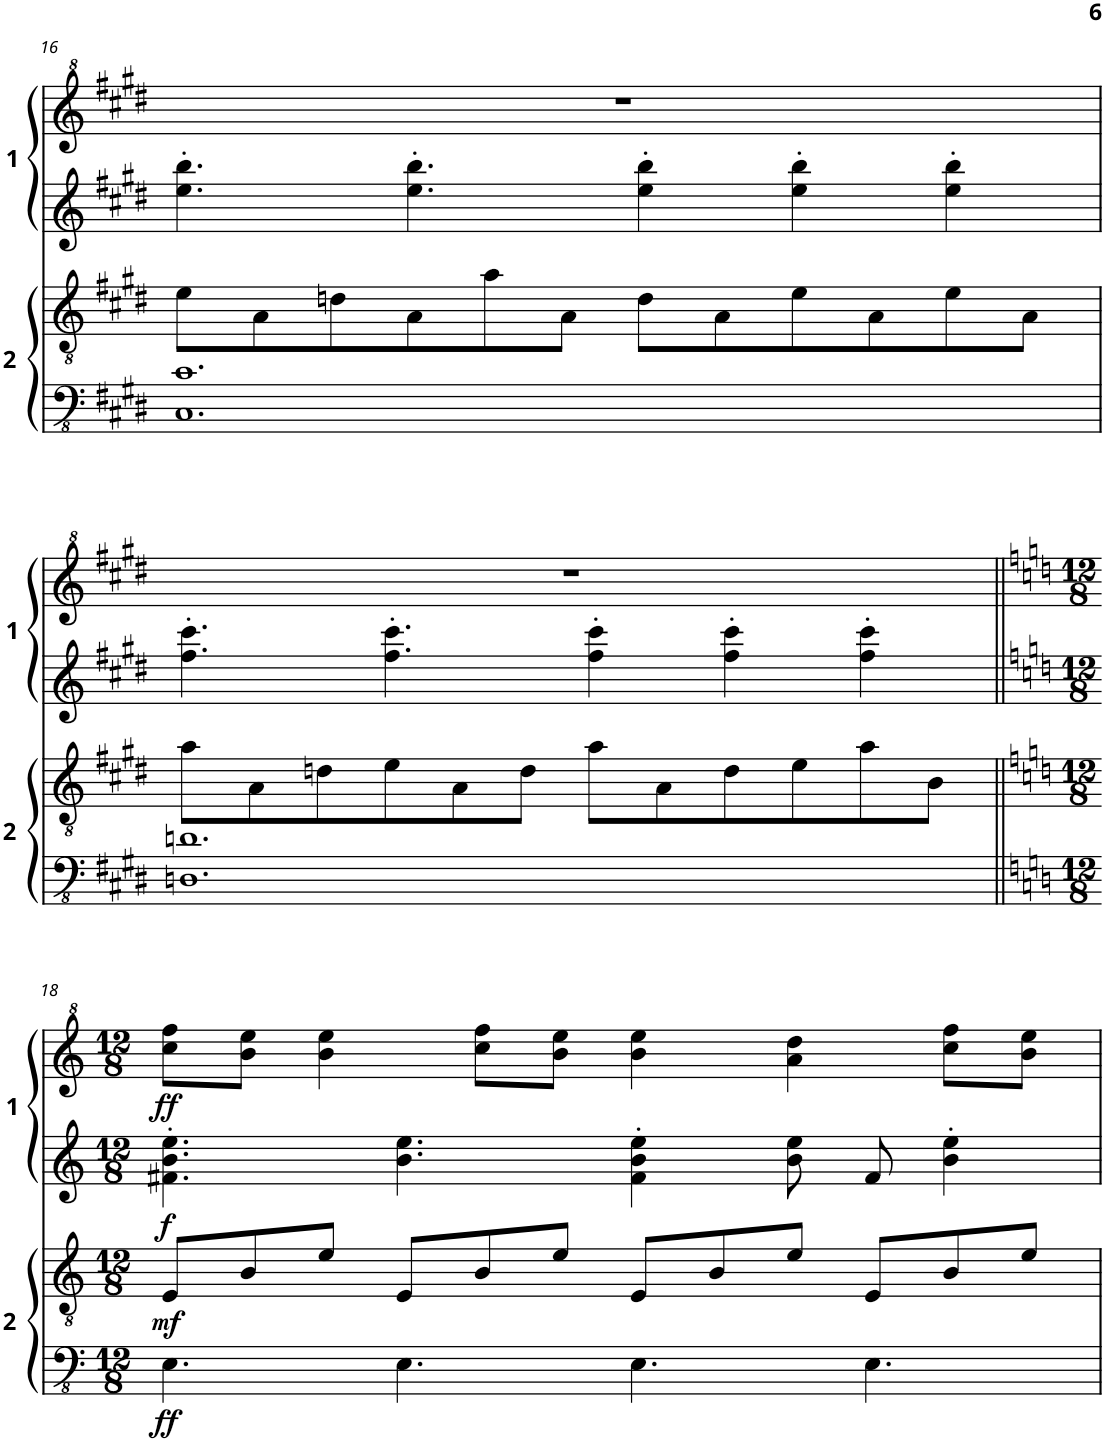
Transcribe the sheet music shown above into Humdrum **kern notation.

**kern	**kern	**dynam	**kern	**kern	**dynam
*part2	*part2	*part2	*part1	*part1	*part1
*staff4	*staff3	*staff3/4	*staff2	*staff1	*staff1/2
*I"Player 2	*	*	*I"Player 1	*	*
!!LO:PB:g=z
*clefFv4	*clefGv2	*	*clefG2	*clefG^2	*
*k[f#c#g#d#]	*k[f#c#g#d#]	*	*k[f#c#g#d#]	*k[f#c#g#d#]	*
*M6/4	*M6/4	*	*M6/4	*M6/4	*
=16	=16	=16	=16	=16	=16
1.CC# 1.C#	8e\L	.	4.ee\' 4.bb\'	1.r	.
.	8A\	.	.	.	.
.	8dn\	.	.	.	.
.	8A\	.	4.ee\' 4.bb\'	.	.
.	8a\	.	.	.	.
.	8A\J	.	.	.	.
.	8d\L	.	4ee\' 4bb\'	.	.
.	8A\	.	.	.	.
.	8e\	.	4ee\' 4bb\'	.	.
.	8A\	.	.	.	.
.	8e\	.	4ee\' 4bb\'	.	.
.	8A\J	.	.	.	.
!!LO:LB:g=z
=17	=17	=17	=17	=17	=17
1.DDn 1.Dn	8a\L	.	4.ff#\' 4.ccc#\'	1.r	.
.	8A\	.	.	.	.
.	8dn\	.	.	.	.
.	8e\	.	4.ff#\' 4.ccc#\'	.	.
.	8A\	.	.	.	.
.	8d\J	.	.	.	.
.	8a\L	.	4ff#\' 4ccc#\'	.	.
.	8A\	.	.	.	.
.	8d\	.	4ff#\' 4ccc#\'	.	.
.	8e\	.	.	.	.
.	8a\	.	4ff#\' 4ccc#\'	.	.
.	8B\J	.	.	.	.
!!LO:LB:g=z
=18||	=18||	=18||	=18||	=18||	=18||
*k[]	*k[]	*	*k[]	*k[]	*
*M12/8	*M12/8	*	*M12/8	*M12/8	*
!	!	!LO:DY:b=2	!	!	!
!	!	!LO:DY:n=1:b	!	!	!LO:DY:b=2
!	!	!	!	!	!LO:DY:n=1:b
4.EE\	8E/L	ff mf	4.f#X\' 4.b\' 4.ee\'	8ccc\ 8fff\L	f ff
.	8B/	.	.	8bb\ 8eee\J	.
.	8e/J	.	.	4bb\ 4eee\	.
4.EE\	8E/L	.	4.b\ 4.ee\	.	.
.	8B/	.	.	8ccc\ 8fff\L	.
.	8e/J	.	.	8bb\ 8eee\J	.
4.EE\	8E/L	.	4f#\' 4b\' 4ee\'	4bb\ 4eee\	.
.	8B/	.	.	.	.
.	8e/J	.	8b\ 8ee\	4aa\ 4ddd\	.
4.EE\	8E/L	.	8f#/	.	.
.	8B/	.	4b\' 4ee\'	8ccc\ 8fff\L	.
.	8e/J	.	.	8bb\ 8eee\J	.
=	=	=	=	=	=
*-	*-	*-	*-	*-	*-
